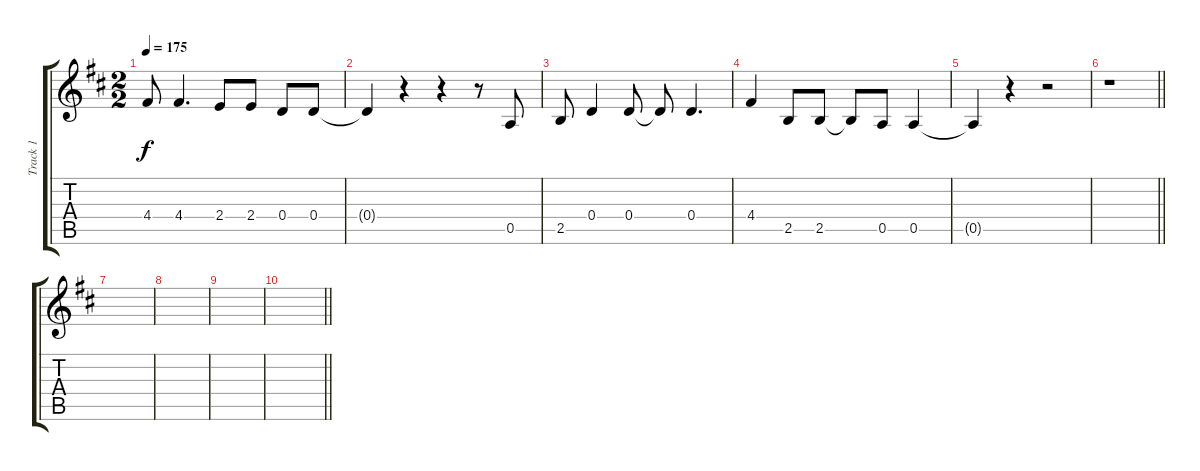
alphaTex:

\track ("Track 1" "Track 1") {instrument electricguitarjazz}
\staff {score tabs}
\tuning (E4 B3 G3 D3 A2 E2) {hide}
\ts (2 2)
\tempo 175
\clef g2
\ks d
4.4.8{dy f} 4.4.4{d} 2.4.8 2.4.8 0.4.8 0.4.8 |
0.4{t}.4 r.4 r.4 r.8 0.5.8 |
2.5.8 0.4.4 0.4.8 0.4{t}.8 0.4.4{d} |
4.4.4 2.5.8 2.5.8 2.5{t}.8 0.5.8 0.5.4 |
0.5{t}.4 r.4 r.2 |
\barLineRight lightlight
r.1 |
|
|
|
\barLineRight lightlight
